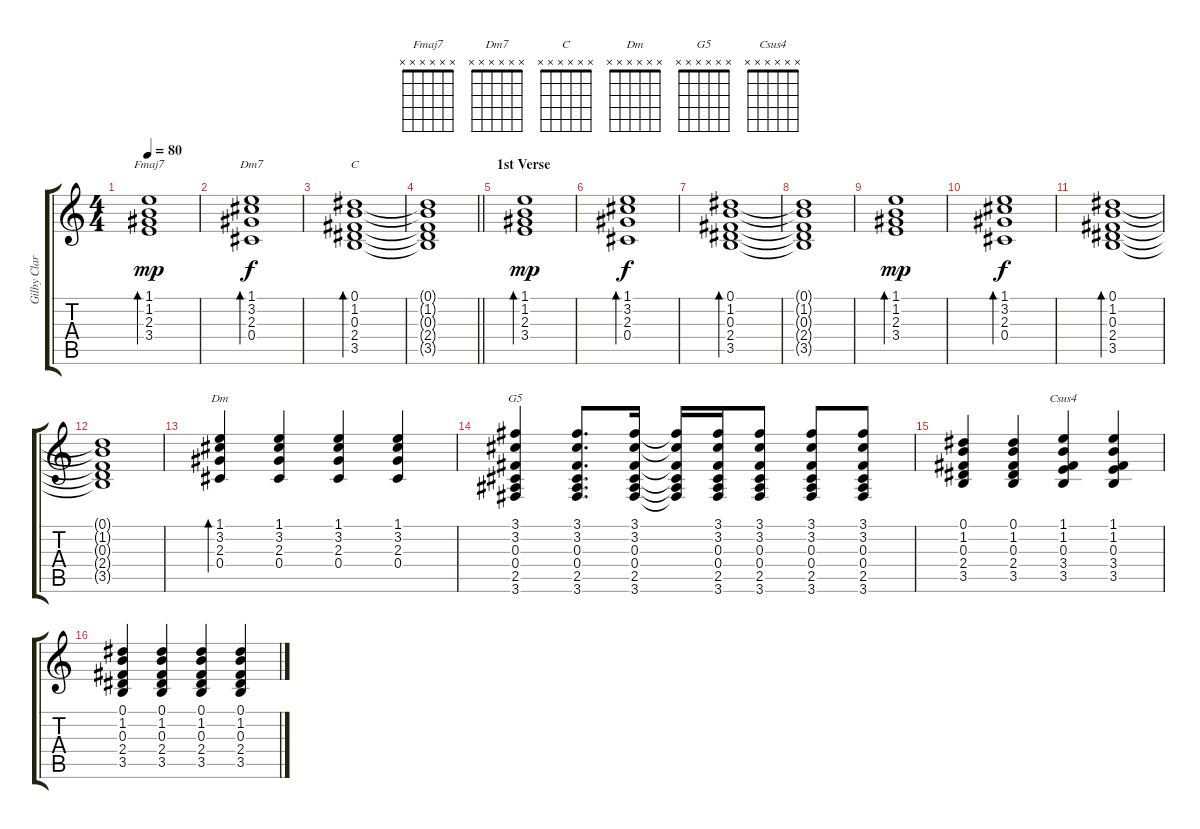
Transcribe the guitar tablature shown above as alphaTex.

\track ("Gilby Clarke" "Gilby Clar") {instrument electricguitarjazz}
\staff {score tabs}
\tuning (Eb4 Bb3 Gb3 Db3 Ab2 Eb2) {hide}
\chord ("Fmaj7" x x x x x x)
\chord ("Dm7" x x x x x x)
\chord ("C" x x x x x x)
\chord ("Dm" x x x x x x)
\chord ("G5" x x x x x x)
\chord ("Csus4" x x x x x x)
\ts (4 4)
\tempo 80
\clef g2
\ks c
(1.1 1.2 2.3 3.4).1{bd 120 ch "Fmaj7" dy mp} |
(1.1 3.2 2.3 0.4).1{bd 120 ch "Dm7" dy f} |
(0.1 1.2 0.3 2.4 3.5).1{bd 120 ch "C"} |
\barLineRight lightlight
(0.1{t} 1.2{t} 0.3{t} 2.4{t} 3.5{t}).1 |
\section ("" "1st Verse")
(1.1 1.2 2.3 3.4).1{bd 120 dy mp} |
(1.1 3.2 2.3 0.4).1{bd 120 dy f} |
(0.1 1.2 0.3 2.4 3.5).1{bd 120} |
(0.1{t} 1.2{t} 0.3{t} 2.4{t} 3.5{t}).1 |
(1.1 1.2 2.3 3.4).1{bd 120 dy mp} |
(1.1 3.2 2.3 0.4).1{bd 120 dy f} |
(0.1 1.2 0.3 2.4 3.5).1{bd 120} |
(0.1{t} 1.2{t} 0.3{t} 2.4{t} 3.5{t}).1 |
(1.1 3.2 2.3 0.4).4{bd 120 ch "Dm"} (1.1 3.2 2.3 0.4).4 (1.1 3.2 2.3 0.4).4 (1.1 3.2 2.3 0.4).4 |
(3.1 3.2 0.3 0.4 2.5 3.6).4{ch "G5"} (3.1 3.2 0.3 0.4 2.5 3.6).8{d} (3.1 3.2 0.3 0.4 2.5 3.6).16 (3.1{t} 3.2{t} 0.3{t} 0.4{t} 2.5{t} 3.6{t}).16 (3.1 3.2 0.3 0.4 2.5 3.6).16 (3.1 3.2 0.3 0.4 2.5 3.6).8 (3.1 3.2 0.3 0.4 2.5 3.6).8 (3.1 3.2 0.3 0.4 2.5 3.6).8 |
(0.1 1.2 0.3 2.4 3.5).4 (0.1 1.2 0.3 2.4 3.5).4 (1.1 1.2 0.3 3.4 3.5).4{ch "Csus4"} (1.1 1.2 0.3 3.4 3.5).4 |
(0.1 1.2 0.3 2.4 3.5).4 (0.1 1.2 0.3 2.4 3.5).4 (0.1 1.2 0.3 2.4 3.5).4 (0.1 1.2 0.3 2.4 3.5).4
